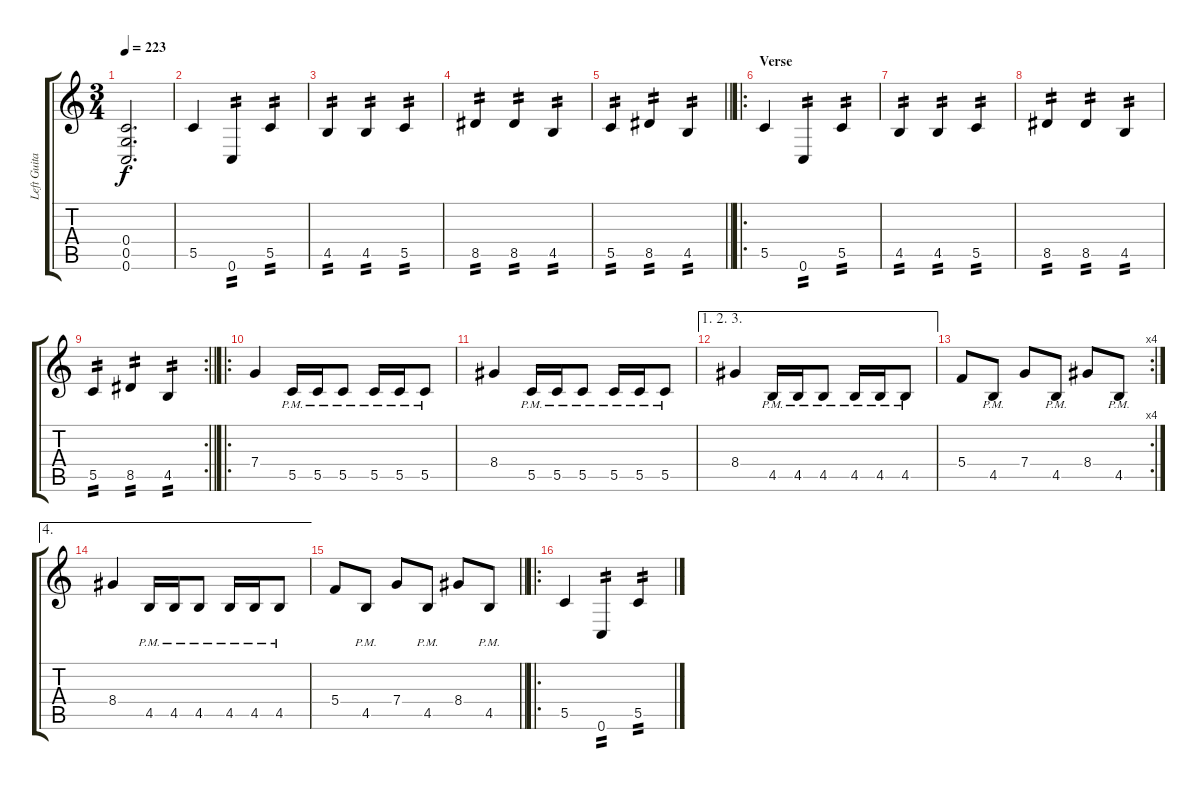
\track ("Left Guitar" "Left Guita") {instrument distortionguitar}
\staff {score tabs}
\tuning (D4 A3 F3 C3 G2 C2) {hide}
\ts (3 4)
\tempo 223
\clef g2
\ks c
(0.4{t} 0.5{t} 0.6{t}).2{d dy f} |
5.5.4 0.6.4{tp 2} 5.5.4{tp 2} |
4.5.4{tp 2} 4.5.4{tp 2} 5.5.4{tp 2} |
8.5.4{tp 2} 8.5.4{tp 2} 4.5.4{tp 2} |
\barLineRight lightlight
5.5.4{tp 2} 8.5.4{tp 2} 4.5.4{tp 2} |
\ro
\section ("" "Verse")
5.5.4 0.6.4{tp 2} 5.5.4{tp 2} |
4.5.4{tp 2} 4.5.4{tp 2} 5.5.4{tp 2} |
8.5.4{tp 2} 8.5.4{tp 2} 4.5.4{tp 2} |
\rc 2
\barLineRight lightlight
5.5.4{tp 2} 8.5.4{tp 2} 4.5.4{tp 2} |
\ro
7.4.4 5.5{pm}.16 5.5{pm}.16 5.5{pm}.8 5.5{pm}.16 5.5{pm}.16 5.5{pm}.8 |
8.4.4 5.5{pm}.16 5.5{pm}.16 5.5{pm}.8 5.5{pm}.16 5.5{pm}.16 5.5{pm}.8 |
\ae (1 2 3)
8.4.4 4.5{pm}.16 4.5{pm}.16 4.5{pm}.8 4.5{pm}.16 4.5{pm}.16 4.5{pm}.8 |
\rc 4
5.4.8 4.5{pm}.8 7.4.8 4.5{pm}.8 8.4.8 4.5{pm}.8 |
\ae 4
8.4.4 4.5{pm}.16 4.5{pm}.16 4.5{pm}.8 4.5{pm}.16 4.5{pm}.16 4.5{pm}.8 |
\barLineRight lightlight
5.4.8 4.5{pm}.8 7.4.8 4.5{pm}.8 8.4.8 4.5{pm}.8 |
\ro
5.5.4 0.6.4{tp 2} 5.5.4{tp 2}
